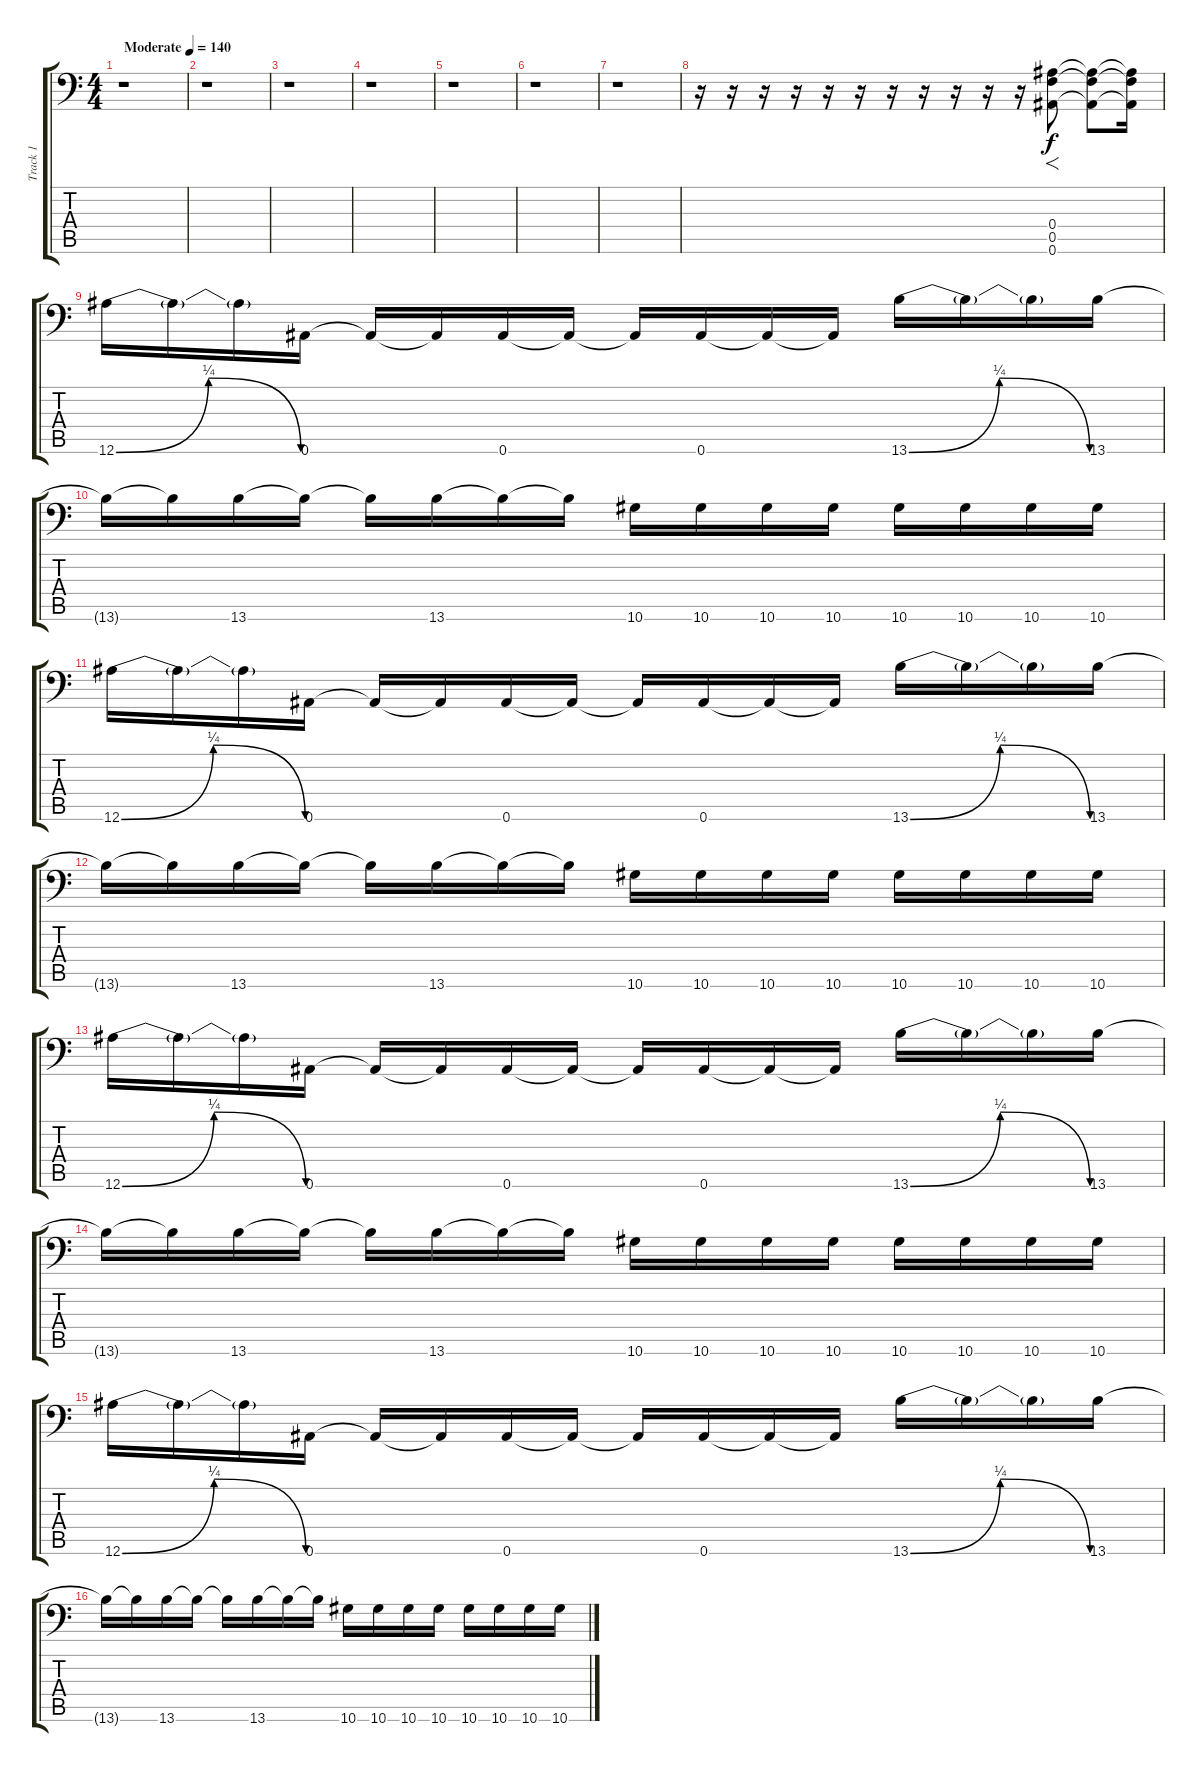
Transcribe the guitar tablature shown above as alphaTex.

\track ("Track 1" "Track 1") {instrument distortionguitar}
\staff {score tabs}
\tuning (C4 G3 Eb3 Bb2 F2 Bb1) {hide}
\ts (4 4)
\tempo (140 "Moderate")
\clef f4
\ks c
r.1{dy f instrument distortionguitar} |
r.1 |
r.1 |
r.1 |
r.1 |
r.1 |
r.1 |
r.16 r.16 r.16 r.16 r.16 r.16 r.16 r.16 r.16 r.16 r.16 (0.4 0.5 0.6).8{f} (0.4{t} 0.5{t} 0.6{t}).8 (0.4{t} 0.5{t} 0.6{t}).16 |
12.6{be (bendrelease 0 0 30 1 30 1 60 0)}.16 12.6{t}.16 12.6{t}.16 0.6.16 0.6{t}.16 0.6{t}.16 0.6.16 0.6{t}.16 0.6{t}.16 0.6.16 0.6{t}.16 0.6{t}.16 13.6{be (bendrelease 0 0 30 1 30 1 60 0)}.16 13.6{t}.16 13.6{t}.16 13.6.16 |
13.6{t}.16 13.6{t}.16 13.6.16 13.6{t}.16 13.6{t}.16 13.6.16 13.6{t}.16 13.6{t}.16 10.6.16 10.6.16 10.6.16 10.6.16 10.6.16 10.6.16 10.6.16 10.6.16 |
12.6{be (bendrelease 0 0 30 1 30 1 60 0)}.16 12.6{t}.16 12.6{t}.16 0.6.16 0.6{t}.16 0.6{t}.16 0.6.16 0.6{t}.16 0.6{t}.16 0.6.16 0.6{t}.16 0.6{t}.16 13.6{be (bendrelease 0 0 30 1 30 1 60 0)}.16 13.6{t}.16 13.6{t}.16 13.6.16 |
13.6{t}.16 13.6{t}.16 13.6.16 13.6{t}.16 13.6{t}.16 13.6.16 13.6{t}.16 13.6{t}.16 10.6.16 10.6.16 10.6.16 10.6.16 10.6.16 10.6.16 10.6.16 10.6.16 |
12.6{be (bendrelease 0 0 30 1 30 1 60 0)}.16 12.6{t}.16 12.6{t}.16 0.6.16 0.6{t}.16 0.6{t}.16 0.6.16 0.6{t}.16 0.6{t}.16 0.6.16 0.6{t}.16 0.6{t}.16 13.6{be (bendrelease 0 0 30 1 30 1 60 0)}.16 13.6{t}.16 13.6{t}.16 13.6.16 |
13.6{t}.16 13.6{t}.16 13.6.16 13.6{t}.16 13.6{t}.16 13.6.16 13.6{t}.16 13.6{t}.16 10.6.16 10.6.16 10.6.16 10.6.16 10.6.16 10.6.16 10.6.16 10.6.16 |
12.6{be (bendrelease 0 0 30 1 30 1 60 0)}.16 12.6{t}.16 12.6{t}.16 0.6.16 0.6{t}.16 0.6{t}.16 0.6.16 0.6{t}.16 0.6{t}.16 0.6.16 0.6{t}.16 0.6{t}.16 13.6{be (bendrelease 0 0 30 1 30 1 60 0)}.16 13.6{t}.16 13.6{t}.16 13.6.16 |
13.6{t}.16 13.6{t}.16 13.6.16 13.6{t}.16 13.6{t}.16 13.6.16 13.6{t}.16 13.6{t}.16 10.6.16 10.6.16 10.6.16 10.6.16 10.6.16 10.6.16 10.6.16 10.6.16
